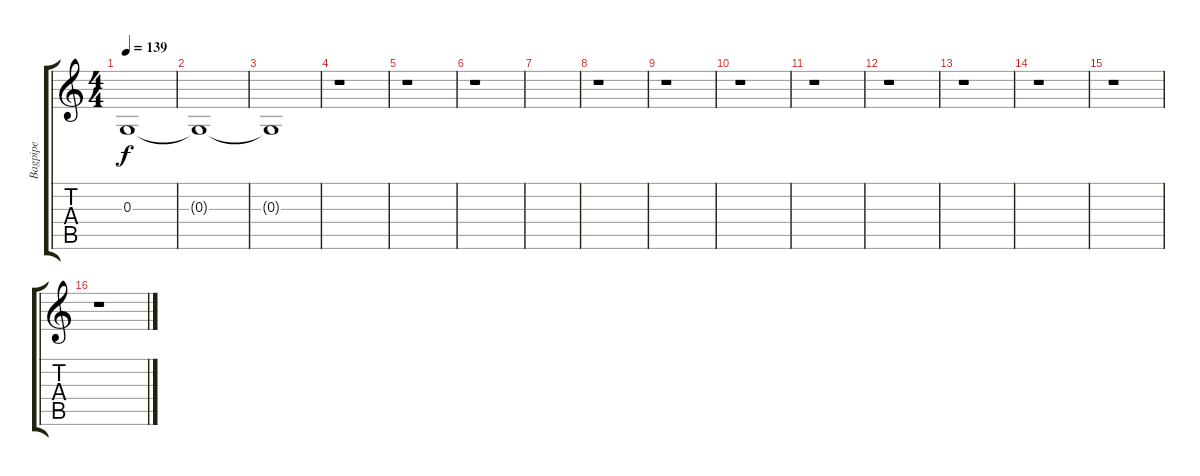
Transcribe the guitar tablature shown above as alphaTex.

\track ("Bagpipe" "Bagpipe") {solo instrument bagpipe}
\staff {score tabs}
\tuning (E4 B3 G3 D3 A2 E2) {hide}
\ts (4 4)
\tempo 139
\clef g2
\ks c
0.3.1{dy f instrument bagpipe} |
0.3{t}.1 |
0.3{t}.1 |
r.1 |
r.1 |
r.1 |
|
r.1 |
r.1 |
r.1 |
r.1 |
r.1 |
r.1 |
r.1 |
r.1 |
r.1
